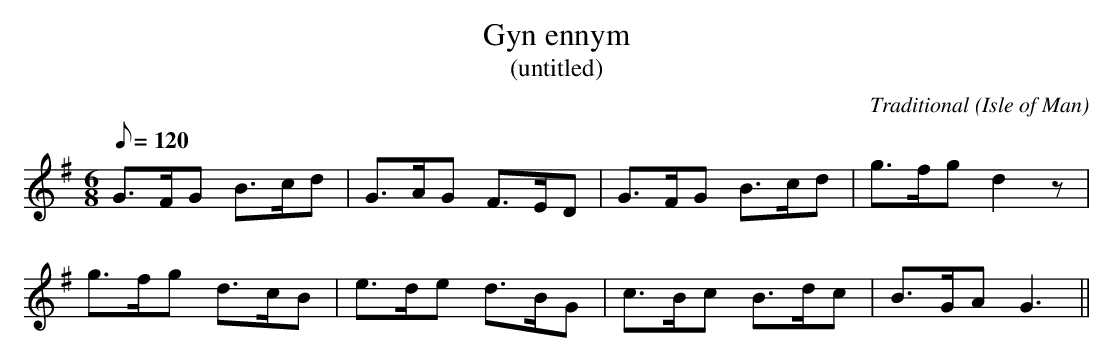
X:1
T:Gyn ennym
T:(untitled)
C:Traditional
O:Isle of Man
M:6/8
L:1/8
Q:120
K:G
G>FG B>cd|G>AG F>ED|G>FG B>cd|g>fg d2z|
g>fg d>cB|e>de d>BG|c>Bc B>dc|B>GA G3||
